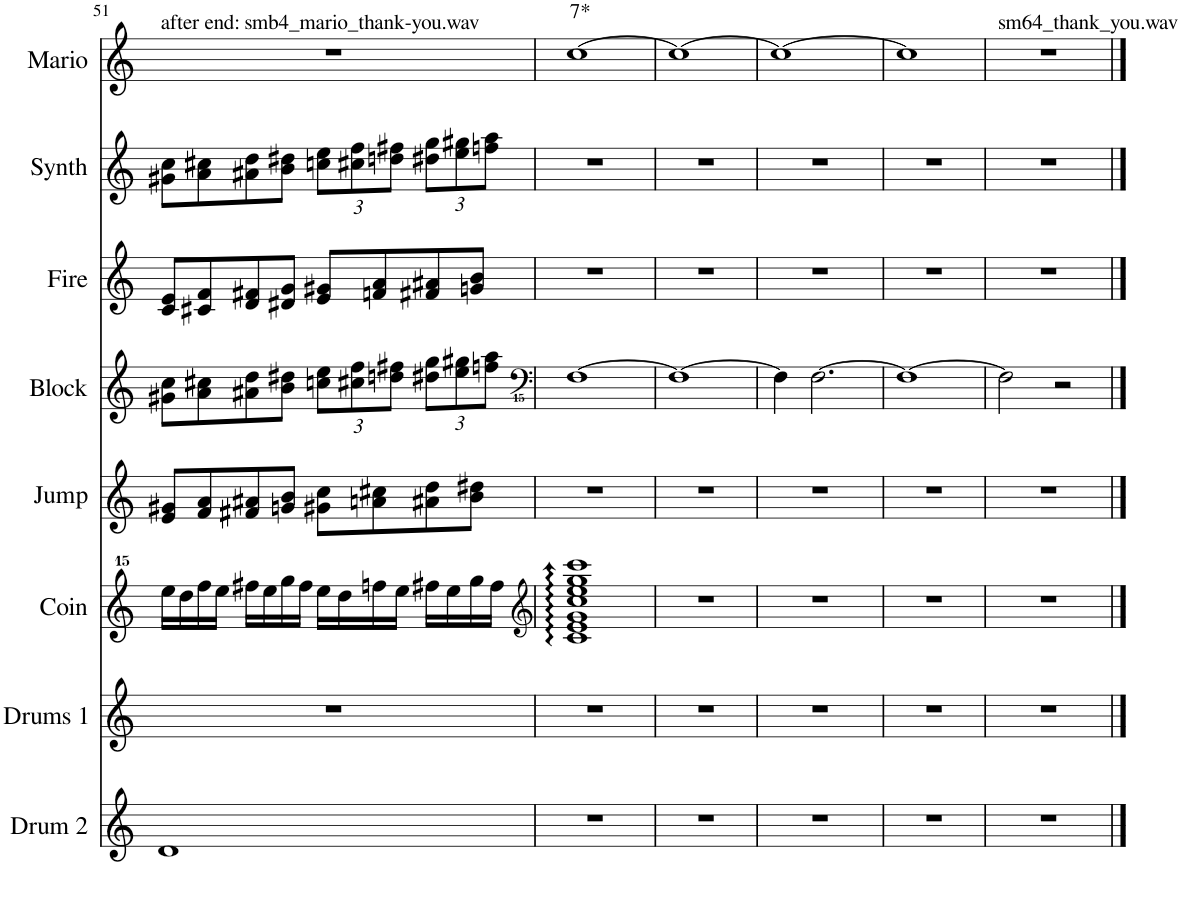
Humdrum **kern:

**kern	**kern	**kern	**kern	**kern	**kern	**kern	**kern
*part8	*part7	*part6	*part5	*part4	*part3	*part2	*part1
*staff8	*staff7	*staff6	*staff5	*staff4	*staff3	*staff2	*staff1
*I"Drum Loop 2 (synth)	*I"Drum Loop 1 (Sampled)	*I"Coin Sound	*I"Jump Sound	*I"Block Sound	*I"Fireball	*I"Synth lead	*I"Mario Sounds (varied)
*I'Drum 2	*I'Drums 1	*I'Coin	*I'Jump	*I'Block	*I'Fire	*I'Synth	*I'Mario
!!LO:PB:g=z
*clefG2	*clefG2	*clefG^^2	*clefG2	*clefG2	*clefG2	*clefG2	*clefG2
*k[]	*k[]	*k[]	*k[]	*k[]	*k[]	*k[]	*k[]
*M4/4	*M4/4	*M4/4	*M4/4	*M4/4	*M4/4	*M4/4	*M4/4
=51	=51	=51	=51	=51	=51	=51	=51
!	!	!	!	!	!	!	!LO:TX:a:t=after end&colon; smb4_mario_thank-you.wav
1d	1r	16eeee\LL	8e/ 8g#X/L	8g#X\ 8cc\L	8c/ 8e/L	8g#X\ 8cc\L	1r
.	.	16dddd\	.	.	.	.	.
.	.	16ffff\	8f/ 8a/	8a\ 8cc#X\	8c#X/ 8f/	8a\ 8cc#X\	.
.	.	16eeee\JJ	.	.	.	.	.
.	.	16ffff#X\LL	8f#X/ 8a#X/	8a#X\ 8dd\	8d/ 8f#X/	8a#X\ 8dd\	.
.	.	16eeee\	.	.	.	.	.
.	.	16gggg\	8gn/ 8b/J	8b\ 8dd#X\J	8d#X/ 8g/J	8b\ 8dd#X\J	.
.	.	16ffff#\JJ	.	.	.	.	.
*	*	*	*	*Xbrackettup	*	*Xbrackettup	*
.	.	16eeee\LL	8g#X\ 8cc\L	12ccn\ 12ee\L	8e/ 8g#X/L	12ccn\ 12ee\L	.
.	.	16dddd\	.	.	.	.	.
.	.	.	.	12cc#X\ 12ff\	.	12cc#X\ 12ff\	.
.	.	16ffffn\	8an\ 8cc#X\	.	8fn/ 8a/	.	.
.	.	.	.	12ddn\ 12ff#X\J	.	12ddn\ 12ff#X\J	.
.	.	16eeee\JJ	.	.	.	.	.
.	.	16ffff#X\LL	8a#X\ 8dd\	12dd#X\ 12gg\L	8f#X/ 8a#X/	12dd#X\ 12gg\L	.
.	.	16eeee\	.	.	.	.	.
.	.	.	.	12ee\ 12gg#X\	.	12ee\ 12gg#X\	.
.	.	16gggg\	8b\ 8dd#X\J	.	8gn/ 8b/J	.	.
.	.	.	.	12ffn\ 12aa\J	.	12ffn\ 12aa\J	.
.	.	16ffff#\JJ	.	.	.	.	.
=52	=52	=52	=52	=52	=52	=52	=52
*	*	*clefG2	*	*clefFvv4	*	*	*
!	!	!	!	!	!	!	!LO:TX:a:t=7*
1r	1r	1c: 1e: 1g: 1cc: 1ee: 1gg: 1ccc:	1r	[1FFF	1r	1r	[1cc
=53	=53	=53	=53	=53	=53	=53	=53
1r	1r	1r	1r	1FFF_	1r	1r	1cc_
=54	=54	=54	=54	=54	=54	=54	=54
1r	1r	1r	1r	4FFF\]	1r	1r	1cc_
.	.	.	.	[2.FFF\	.	.	.
=55	=55	=55	=55	=55	=55	=55	=55
1r	1r	1r	1r	1FFF_	1r	1r	1cc]
=56	=56	=56	=56	=56	=56	=56	=56
!	!	!	!	!	!	!	!LO:TX:a:t=sm64_thank_you.wav
1r	1r	1r	1r	2FFF\]	1r	1r	1r
.	.	.	.	2r	.	.	.
==	==	==	==	==	==	==	==
*-	*-	*-	*-	*-	*-	*-	*-
